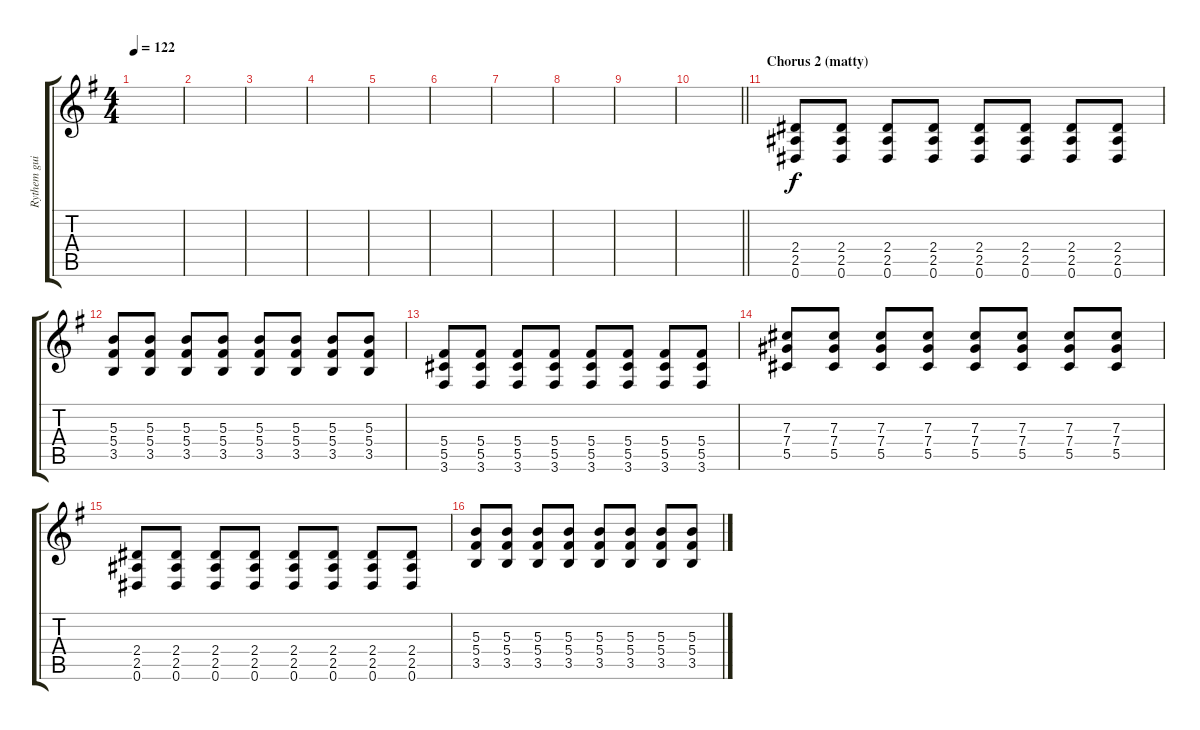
\track ("Rythem guitar Right" "Rythem gui") {instrument distortionguitar}
\staff {score tabs}
\tuning (Eb4 Bb3 Gb3 Db3 Ab2 Eb2) {hide}
\ts (4 4)
\tempo 122
\clef g2
\ks eminor
|
|
|
|
|
|
|
|
|
\barLineRight lightlight
|
\section ("" "Chorus 2 (matty)")
(2.4 2.5 0.6).8 (2.4 2.5 0.6).8 (2.4 2.5 0.6).8 (2.4 2.5 0.6).8 (2.4 2.5 0.6).8 (2.4 2.5 0.6).8 (2.4 2.5 0.6).8 (2.4 2.5 0.6).8 |
(5.3 5.4 3.5).8 (5.3 5.4 3.5).8 (5.3 5.4 3.5).8 (5.3 5.4 3.5).8 (5.3 5.4 3.5).8 (5.3 5.4 3.5).8 (5.3 5.4 3.5).8 (5.3 5.4 3.5).8 |
(5.4 5.5 3.6).8 (5.4 5.5 3.6).8 (5.4 5.5 3.6).8 (5.4 5.5 3.6).8 (5.4 5.5 3.6).8 (5.4 5.5 3.6).8 (5.4 5.5 3.6).8 (5.4 5.5 3.6).8 |
(7.3 7.4 5.5).8 (7.3 7.4 5.5).8 (7.3 7.4 5.5).8 (7.3 7.4 5.5).8 (7.3 7.4 5.5).8 (7.3 7.4 5.5).8 (7.3 7.4 5.5).8 (7.3 7.4 5.5).8 |
(2.4 2.5 0.6).8 (2.4 2.5 0.6).8 (2.4 2.5 0.6).8 (2.4 2.5 0.6).8 (2.4 2.5 0.6).8 (2.4 2.5 0.6).8 (2.4 2.5 0.6).8 (2.4 2.5 0.6).8 |
(5.3 5.4 3.5).8 (5.3 5.4 3.5).8 (5.3 5.4 3.5).8 (5.3 5.4 3.5).8 (5.3 5.4 3.5).8 (5.3 5.4 3.5).8 (5.3 5.4 3.5).8 (5.3 5.4 3.5).8
